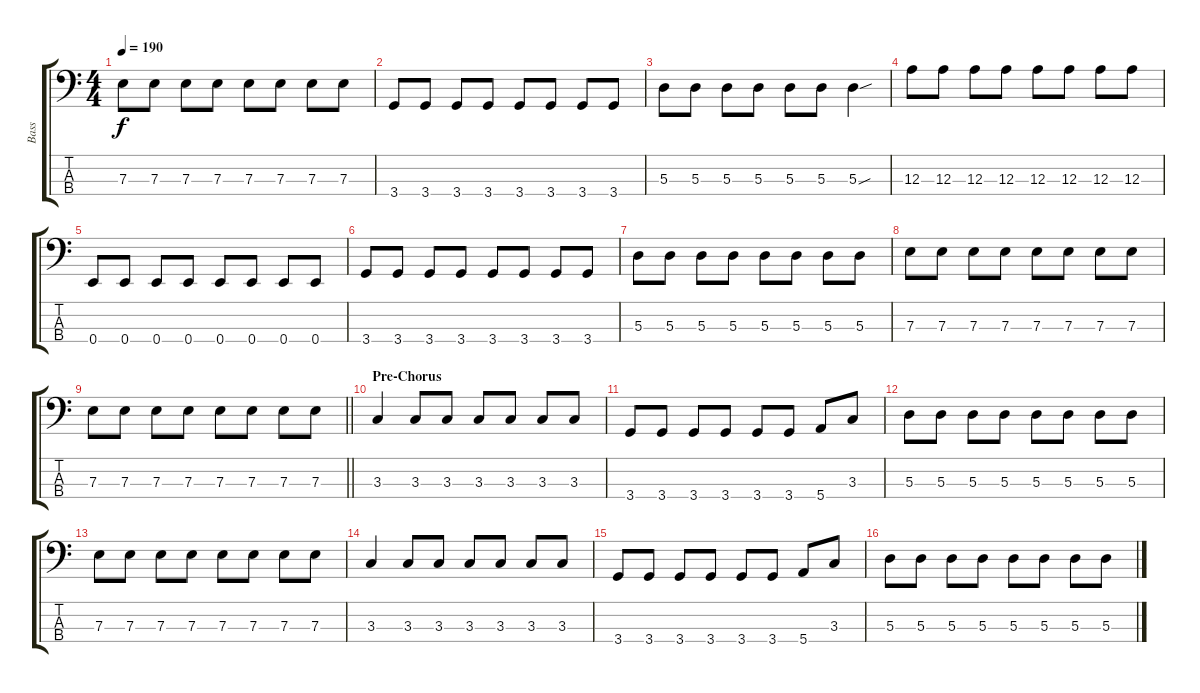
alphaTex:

\track ("Bass" "Bass") {instrument electricbasspick}
\staff {score tabs}
\tuning (G2 D2 A1 E1) {hide}
\ts (4 4)
\tempo 190
\clef f4
\ks c
7.3.8{dy f} 7.3.8 7.3.8 7.3.8 7.3.8 7.3.8 7.3.8 7.3.8 |
3.4.8 3.4.8 3.4.8 3.4.8 3.4.8 3.4.8 3.4.8 3.4.8 |
5.3.8 5.3.8 5.3.8 5.3.8 5.3.8 5.3.8 5.3{sou}.4 |
12.3.8 12.3.8 12.3.8 12.3.8 12.3.8 12.3.8 12.3.8 12.3.8 |
0.4.8 0.4.8 0.4.8 0.4.8 0.4.8 0.4.8 0.4.8 0.4.8 |
3.4.8 3.4.8 3.4.8 3.4.8 3.4.8 3.4.8 3.4.8 3.4.8 |
5.3.8 5.3.8 5.3.8 5.3.8 5.3.8 5.3.8 5.3.8 5.3.8 |
7.3.8 7.3.8 7.3.8 7.3.8 7.3.8 7.3.8 7.3.8 7.3.8 |
\barLineRight lightlight
7.3.8 7.3.8 7.3.8 7.3.8 7.3.8 7.3.8 7.3.8 7.3.8 |
\section ("" "Pre-Chorus")
3.3.4 3.3.8 3.3.8 3.3.8 3.3.8 3.3.8 3.3.8 |
3.4.8 3.4.8 3.4.8 3.4.8 3.4.8 3.4.8 5.4.8 3.3.8 |
5.3.8 5.3.8 5.3.8 5.3.8 5.3.8 5.3.8 5.3.8 5.3.8 |
7.3.8 7.3.8 7.3.8 7.3.8 7.3.8 7.3.8 7.3.8 7.3.8 |
3.3.4 3.3.8 3.3.8 3.3.8 3.3.8 3.3.8 3.3.8 |
3.4.8 3.4.8 3.4.8 3.4.8 3.4.8 3.4.8 5.4.8 3.3.8 |
5.3.8 5.3.8 5.3.8 5.3.8 5.3.8 5.3.8 5.3.8 5.3.8
